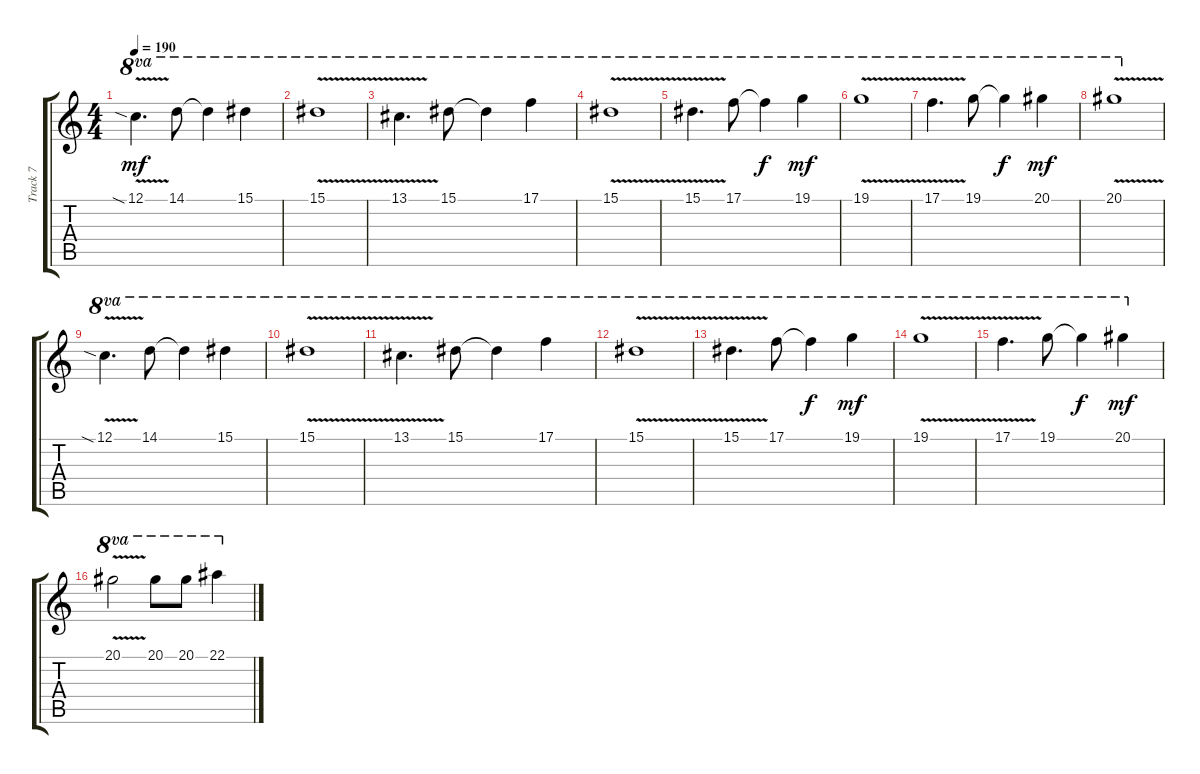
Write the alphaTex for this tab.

\track ("Track 7" "Track 7") {instrument distortionguitar}
\staff {score tabs}
\tuning (C4 G3 Eb3 Bb2 F2 C2) {hide}
\ts (4 4)
\tempo 190
\clef g2
\ks c
12.1{v sia}.4{d ot 8va dy mf} 14.1.8{ot 8va} 14.1{t}.4{ot 8va} 15.1.4{ot 8va} |
15.1{v}.1{ot 8va} |
13.1{v}.4{d ot 8va} 15.1.8{ot 8va} 15.1{t}.4{ot 8va} 17.1.4{ot 8va} |
15.1{v}.1{ot 8va} |
15.1{v}.4{d ot 8va} 17.1.8{ot 8va} 17.1{t}.4{ot 8va dy f} 19.1.4{ot 8va dy mf} |
19.1{v}.1{ot 8va} |
17.1{v}.4{d ot 8va} 19.1.8{ot 8va} 19.1{t}.4{ot 8va dy f} 20.1.4{ot 8va dy mf} |
20.1{v}.1{ot 8va} |
12.1{v sia}.4{d ot 8va} 14.1.8{ot 8va} 14.1{t}.4{ot 8va} 15.1.4{ot 8va} |
15.1{v}.1{ot 8va} |
13.1{v}.4{d ot 8va} 15.1.8{ot 8va} 15.1{t}.4{ot 8va} 17.1.4{ot 8va} |
15.1{v}.1{ot 8va} |
15.1{v}.4{d ot 8va} 17.1.8{ot 8va} 17.1{t}.4{ot 8va dy f} 19.1.4{ot 8va dy mf} |
19.1{v}.1{ot 8va} |
17.1{v}.4{d ot 8va} 19.1.8{ot 8va} 19.1{t}.4{ot 8va dy f} 20.1.4{ot 8va dy mf} |
20.1{v}.2{ot 8va} 20.1.8{ot 8va} 20.1.8{ot 8va} 22.1.4{ot 8va}
